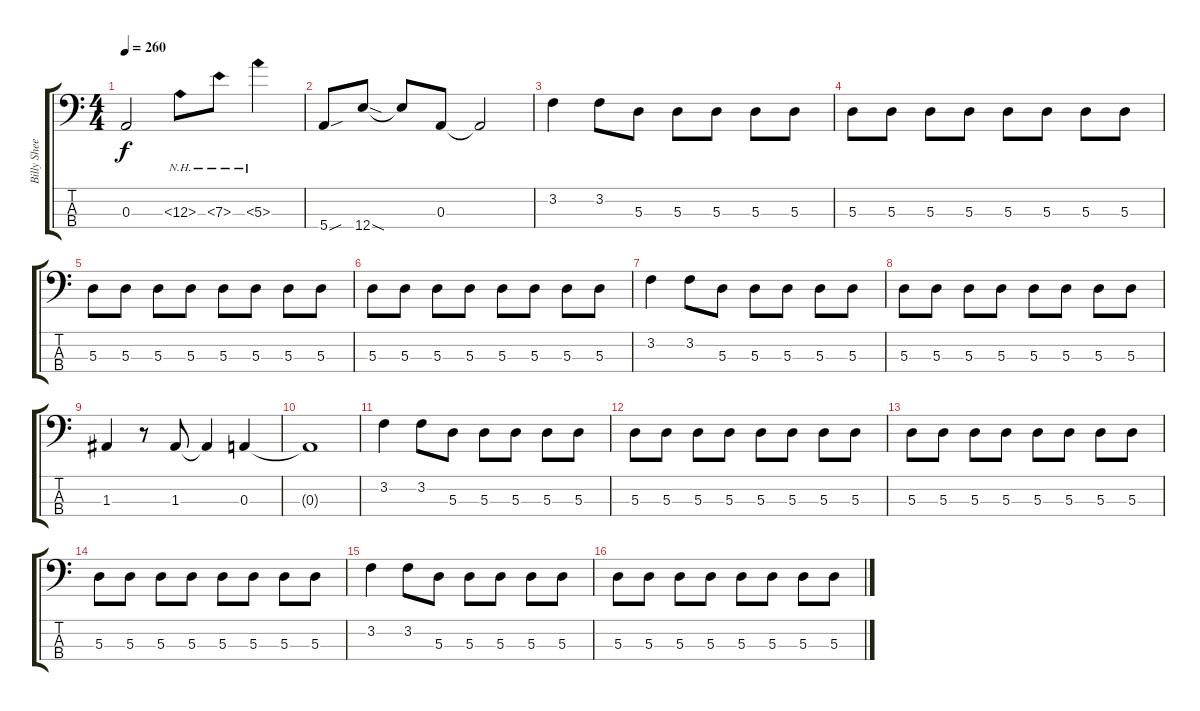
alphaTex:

\track ("Billy Sheehan" "Billy Shee") {instrument electricbassfinger}
\staff {score tabs}
\tuning (G2 D2 A1 E1) {hide}
\ts (4 4)
\tempo 260
\clef f4
\ks c
0.3{t}.2{dy f} 12.3{nh}.8 7.3{nh}.8 5.3{nh}.4 |
5.4{sou}.8 12.4{sod}.8 12.4{t}.8 0.3.8 0.3{t}.2 |
3.2.4 3.2.8 5.3.8 5.3.8 5.3.8 5.3.8 5.3.8 |
5.3.8 5.3.8 5.3.8 5.3.8 5.3.8 5.3.8 5.3.8 5.3.8 |
5.3.8 5.3.8 5.3.8 5.3.8 5.3.8 5.3.8 5.3.8 5.3.8 |
5.3.8 5.3.8 5.3.8 5.3.8 5.3.8 5.3.8 5.3.8 5.3.8 |
3.2.4 3.2.8 5.3.8 5.3.8 5.3.8 5.3.8 5.3.8 |
5.3.8 5.3.8 5.3.8 5.3.8 5.3.8 5.3.8 5.3.8 5.3.8 |
1.3.4 r.8 1.3.8 1.3{t}.4 0.3.4 |
0.3{t}.1 |
3.2.4 3.2.8 5.3.8 5.3.8 5.3.8 5.3.8 5.3.8 |
5.3.8 5.3.8 5.3.8 5.3.8 5.3.8 5.3.8 5.3.8 5.3.8 |
5.3.8 5.3.8 5.3.8 5.3.8 5.3.8 5.3.8 5.3.8 5.3.8 |
5.3.8 5.3.8 5.3.8 5.3.8 5.3.8 5.3.8 5.3.8 5.3.8 |
3.2.4 3.2.8 5.3.8 5.3.8 5.3.8 5.3.8 5.3.8 |
5.3.8 5.3.8 5.3.8 5.3.8 5.3.8 5.3.8 5.3.8 5.3.8
